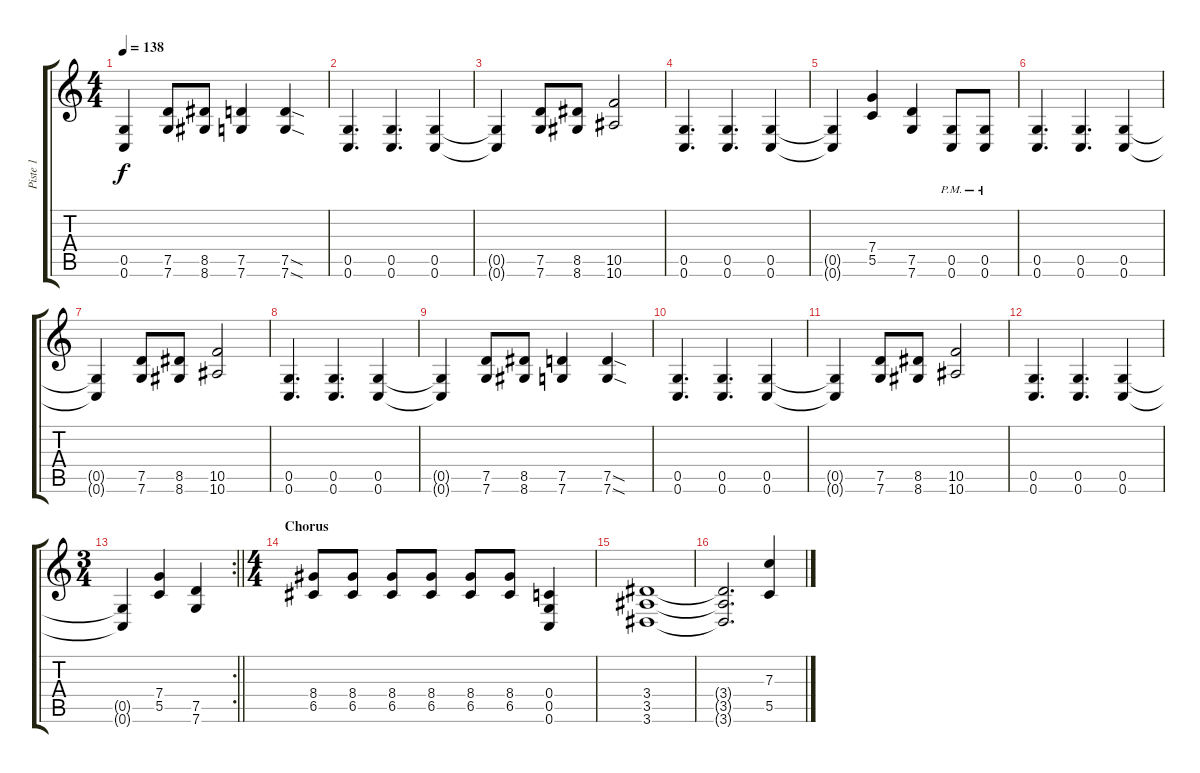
\track ("Piste 1" "Piste 1") {instrument distortionguitar}
\staff {score tabs}
\tuning (D4 A3 F3 C3 G2 C2) {hide}
\ts (4 4)
\tempo 138
\clef g2
\ks c
(0.5{t} 0.6{t}).4{dy f} (7.5 7.6).8 (8.5 8.6).8 (7.5 7.6).4 (7.5{sod} 7.6{sod}).4 |
(0.5 0.6).4{d} (0.5 0.6).4{d} (0.5 0.6).4 |
(0.5{t} 0.6{t}).4 (7.5 7.6).8 (8.5 8.6).8 (10.5 10.6).2 |
(0.5 0.6).4{d} (0.5 0.6).4{d} (0.5 0.6).4 |
(0.5{t} 0.6{t}).4 (7.4 5.5).4 (7.5 7.6).4 (0.5{pm} 0.6{pm}).8 (0.5{pm} 0.6{pm}).8 |
(0.5 0.6).4{d} (0.5 0.6).4{d} (0.5 0.6).4 |
(0.5{t} 0.6{t}).4 (7.5 7.6).8 (8.5 8.6).8 (10.5 10.6).2 |
(0.5 0.6).4{d} (0.5 0.6).4{d} (0.5 0.6).4 |
(0.5{t} 0.6{t}).4 (7.5 7.6).8 (8.5 8.6).8 (7.5 7.6).4 (7.5{sod} 7.6{sod}).4 |
(0.5 0.6).4{d} (0.5 0.6).4{d} (0.5 0.6).4 |
(0.5{t} 0.6{t}).4 (7.5 7.6).8 (8.5 8.6).8 (10.5 10.6).2 |
(0.5 0.6).4{d} (0.5 0.6).4{d} (0.5 0.6).4 |
\rc 2
\ts (3 4)
\barLineRight lightlight
(0.5{t} 0.6{t}).4 (7.4 5.5).4 (7.5 7.6).4 |
\ts (4 4)
\section ("" "Chorus")
(8.4 6.5).8 (8.4 6.5).8 (8.4 6.5).8 (8.4 6.5).8 (8.4 6.5).8 (8.4 6.5).8 (0.4 0.5 0.6).4 |
(3.4 3.5 3.6).1 |
(3.4{t} 3.5{t} 3.6{t}).2{d} (7.3 5.5).4
